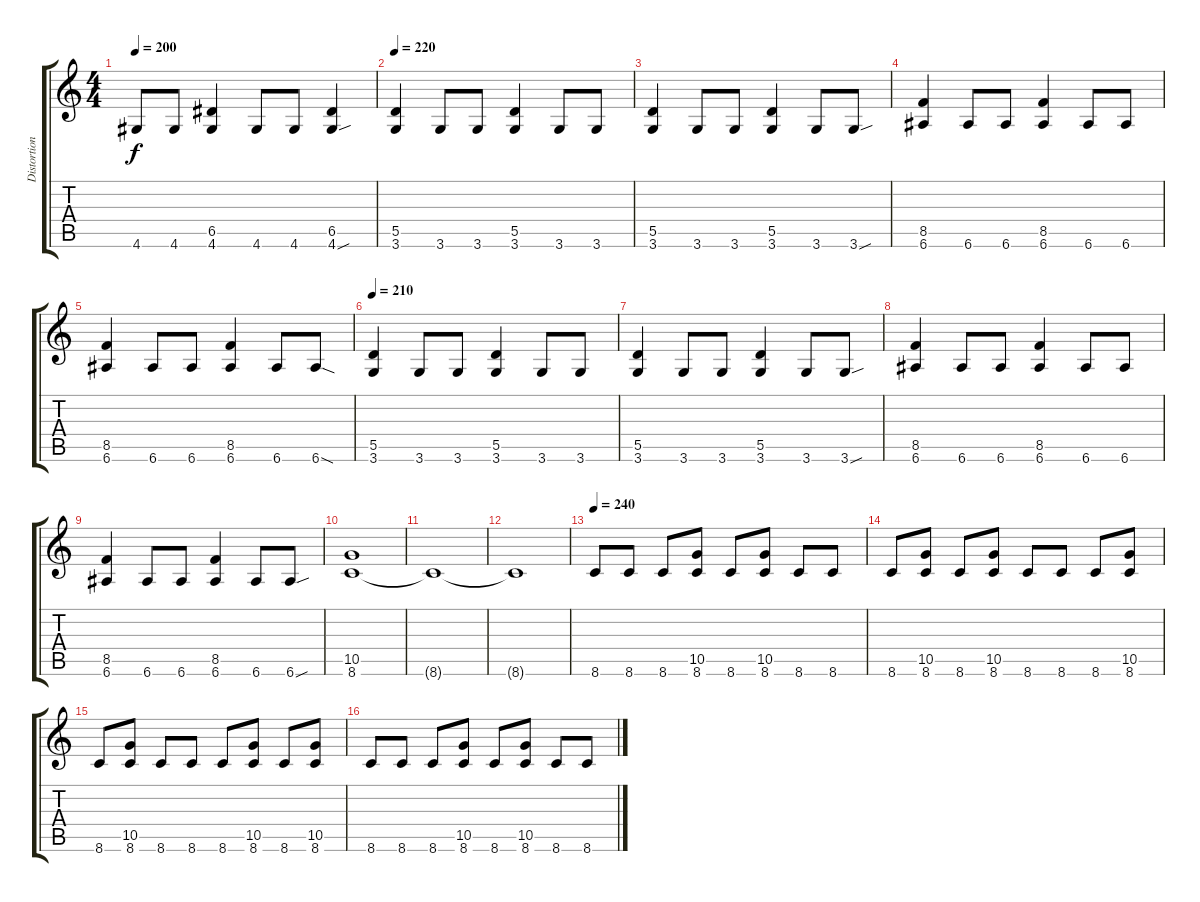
\track ("Distortion Guitar" "Distortion") {instrument distortionguitar}
\staff {score tabs}
\tuning (E4 B3 G3 D3 A2 E2) {hide}
\ts (4 4)
\tempo 200
\clef g2
\ks c
4.6.8{dy f} 4.6.8 (6.5 4.6).4 4.6.8 4.6.8 (6.5 4.6{sou}).4 |
\tempo 220
(5.5 3.6).4 3.6.8 3.6.8 (5.5 3.6).4 3.6.8 3.6.8 |
(5.5 3.6).4 3.6.8 3.6.8 (5.5 3.6).4 3.6.8 3.6{sou}.8 |
(8.5 6.6).4 6.6.8 6.6.8 (8.5 6.6).4 6.6.8 6.6.8 |
(8.5 6.6).4 6.6.8 6.6.8 (8.5 6.6).4 6.6.8 6.6{sod}.8 |
\tempo 210
(5.5 3.6).4 3.6.8 3.6.8 (5.5 3.6).4 3.6.8 3.6.8 |
(5.5 3.6).4 3.6.8 3.6.8 (5.5 3.6).4 3.6.8 3.6{sou}.8 |
(8.5 6.6).4 6.6.8 6.6.8 (8.5 6.6).4 6.6.8 6.6.8 |
(8.5 6.6).4 6.6.8 6.6.8 (8.5 6.6).4 6.6.8 6.6{sou}.8 |
(10.5 8.6).1 |
8.6{t}.1 |
8.6{t}.1 |
\tempo 240
8.6.8 8.6.8 8.6.8 (10.5 8.6).8 8.6.8 (10.5 8.6).8 8.6.8 8.6.8 |
8.6.8 (10.5 8.6).8 8.6.8 (10.5 8.6).8 8.6.8 8.6.8 8.6.8 (10.5 8.6).8 |
8.6.8 (10.5 8.6).8 8.6.8 8.6.8 8.6.8 (10.5 8.6).8 8.6.8 (10.5 8.6).8 |
8.6.8 8.6.8 8.6.8 (10.5 8.6).8 8.6.8 (10.5 8.6).8 8.6.8 8.6.8
